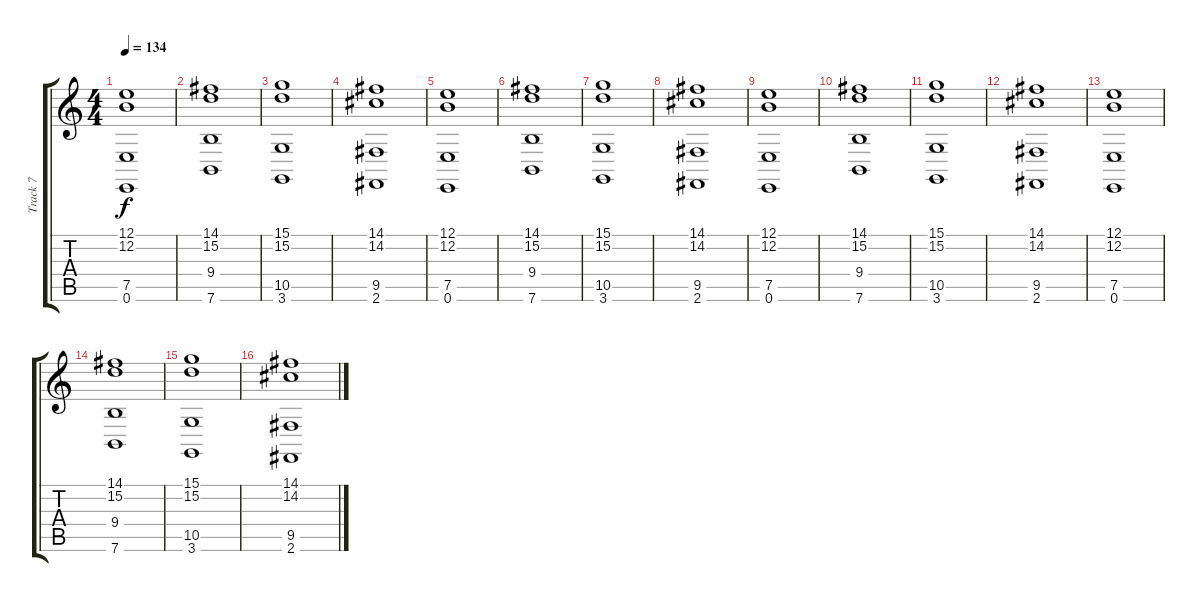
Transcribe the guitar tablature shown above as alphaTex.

\track ("Track 7" "Track 7") {instrument stringensemble1}
\staff {score tabs}
\tuning (E4 B3 G3 D3 A2 E2) {hide}
\ts (4 4)
\tempo 134
\clef g2
\ks c
(12.1 12.2 7.5 0.6).1{dy f} |
(14.1 15.2 9.4 7.6).1 |
(15.1 15.2 10.5 3.6).1 |
(14.1 14.2 9.5 2.6).1 |
(12.1 12.2 7.5 0.6).1 |
(14.1 15.2 9.4 7.6).1 |
(15.1 15.2 10.5 3.6).1 |
(14.1 14.2 9.5 2.6).1 |
(12.1 12.2 7.5 0.6).1 |
(14.1 15.2 9.4 7.6).1 |
(15.1 15.2 10.5 3.6).1 |
(14.1 14.2 9.5 2.6).1 |
(12.1 12.2 7.5 0.6).1 |
(14.1 15.2 9.4 7.6).1 |
(15.1 15.2 10.5 3.6).1 |
(14.1 14.2 9.5 2.6).1
